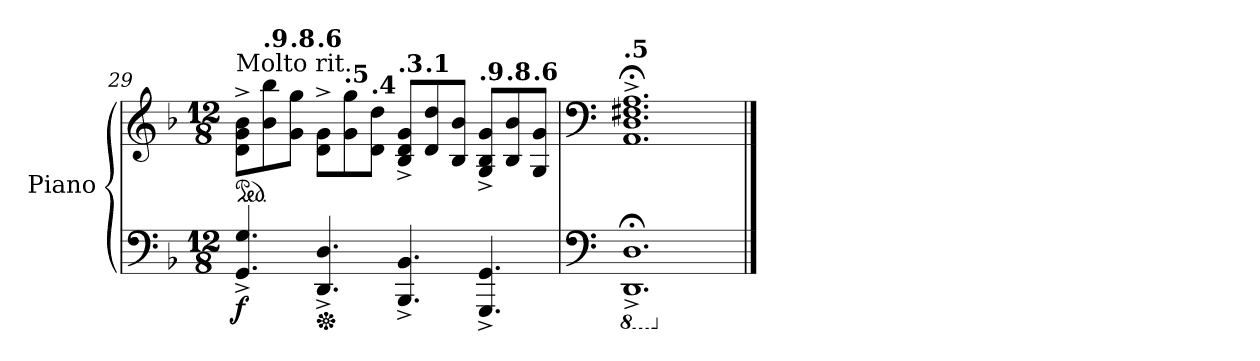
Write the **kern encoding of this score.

**kern	**kern	**dynam
*part1	*part1	*part1
*staff2	*staff1	*staff1/2
*I"Piano	*	*
*I'Pno.	*	*
*clefF4	*clefG2	*
*k[b-]	*k[b-]	*
*M12/8	*M12/8	*
*MM55	*MM55	*
*	*ped	*
=29	=29	=29
!	!LO:TX:a:t=Molto rit.	!
!	!	!LO:DY:b=2
4.GG/^ 4.G/^	8d\^ 8g\^ 8b-\^L	f
*	*MM54	*
!	!LO:TX:a:B:t=.9	!
.	8b-\ 8bb-\	.
*	*MM54	*
!	!LO:TX:a:B:t=.8	!
.	8g\ 8gg\J	.
*Xped	*	*
*	*MM54	*
!	!LO:TX:a:B:t=.6	!
4.DD/^ 4.D/^	8d\^ 8g\^L	.
*	*MM54	*
!	!LO:TX:a:B:t=.5	!
.	8g\ 8gg\	.
*	*MM54	*
!	!LO:TX:a:B:t=.4	!
.	8d\ 8dd\J	.
*	*MM54	*
!	!LO:TX:a:B:t=.3	!
4.BBB-/^ 4.BB-/^	8B-/^ 8d/^ 8g/^L	.
*	*MM54	*
!	!LO:TX:a:B:t=.1	!
.	8d/ 8dd/	.
*	*MM54	*
.	8B-/ 8b-/J	.
*	*MM53	*
!	!LO:TX:a:B:t=.9	!
4.GGG/^ 4.GG/^	8G/^ 8B-/^ 8g/^L	.
*	*MM53	*
!	!LO:TX:a:B:t=.8	!
.	8B-/ 8b-/	.
*	*MM53	*
!	!LO:TX:a:B:t=.6	!
.	8G/ 8g/J	.
=30	=30	=30
*clefF4	*clefF4	*
*8ba	*	*
*	*MM53	*
!	!LO:TX:a:B:t=.5	!
1.DDD;<^ 1.DD;<^	1.AA;<^ 1.D;<^ 1.F#X;<^ 1.A;<^	.
*X8ba	*	*
==	==	==
*-	*-	*-
